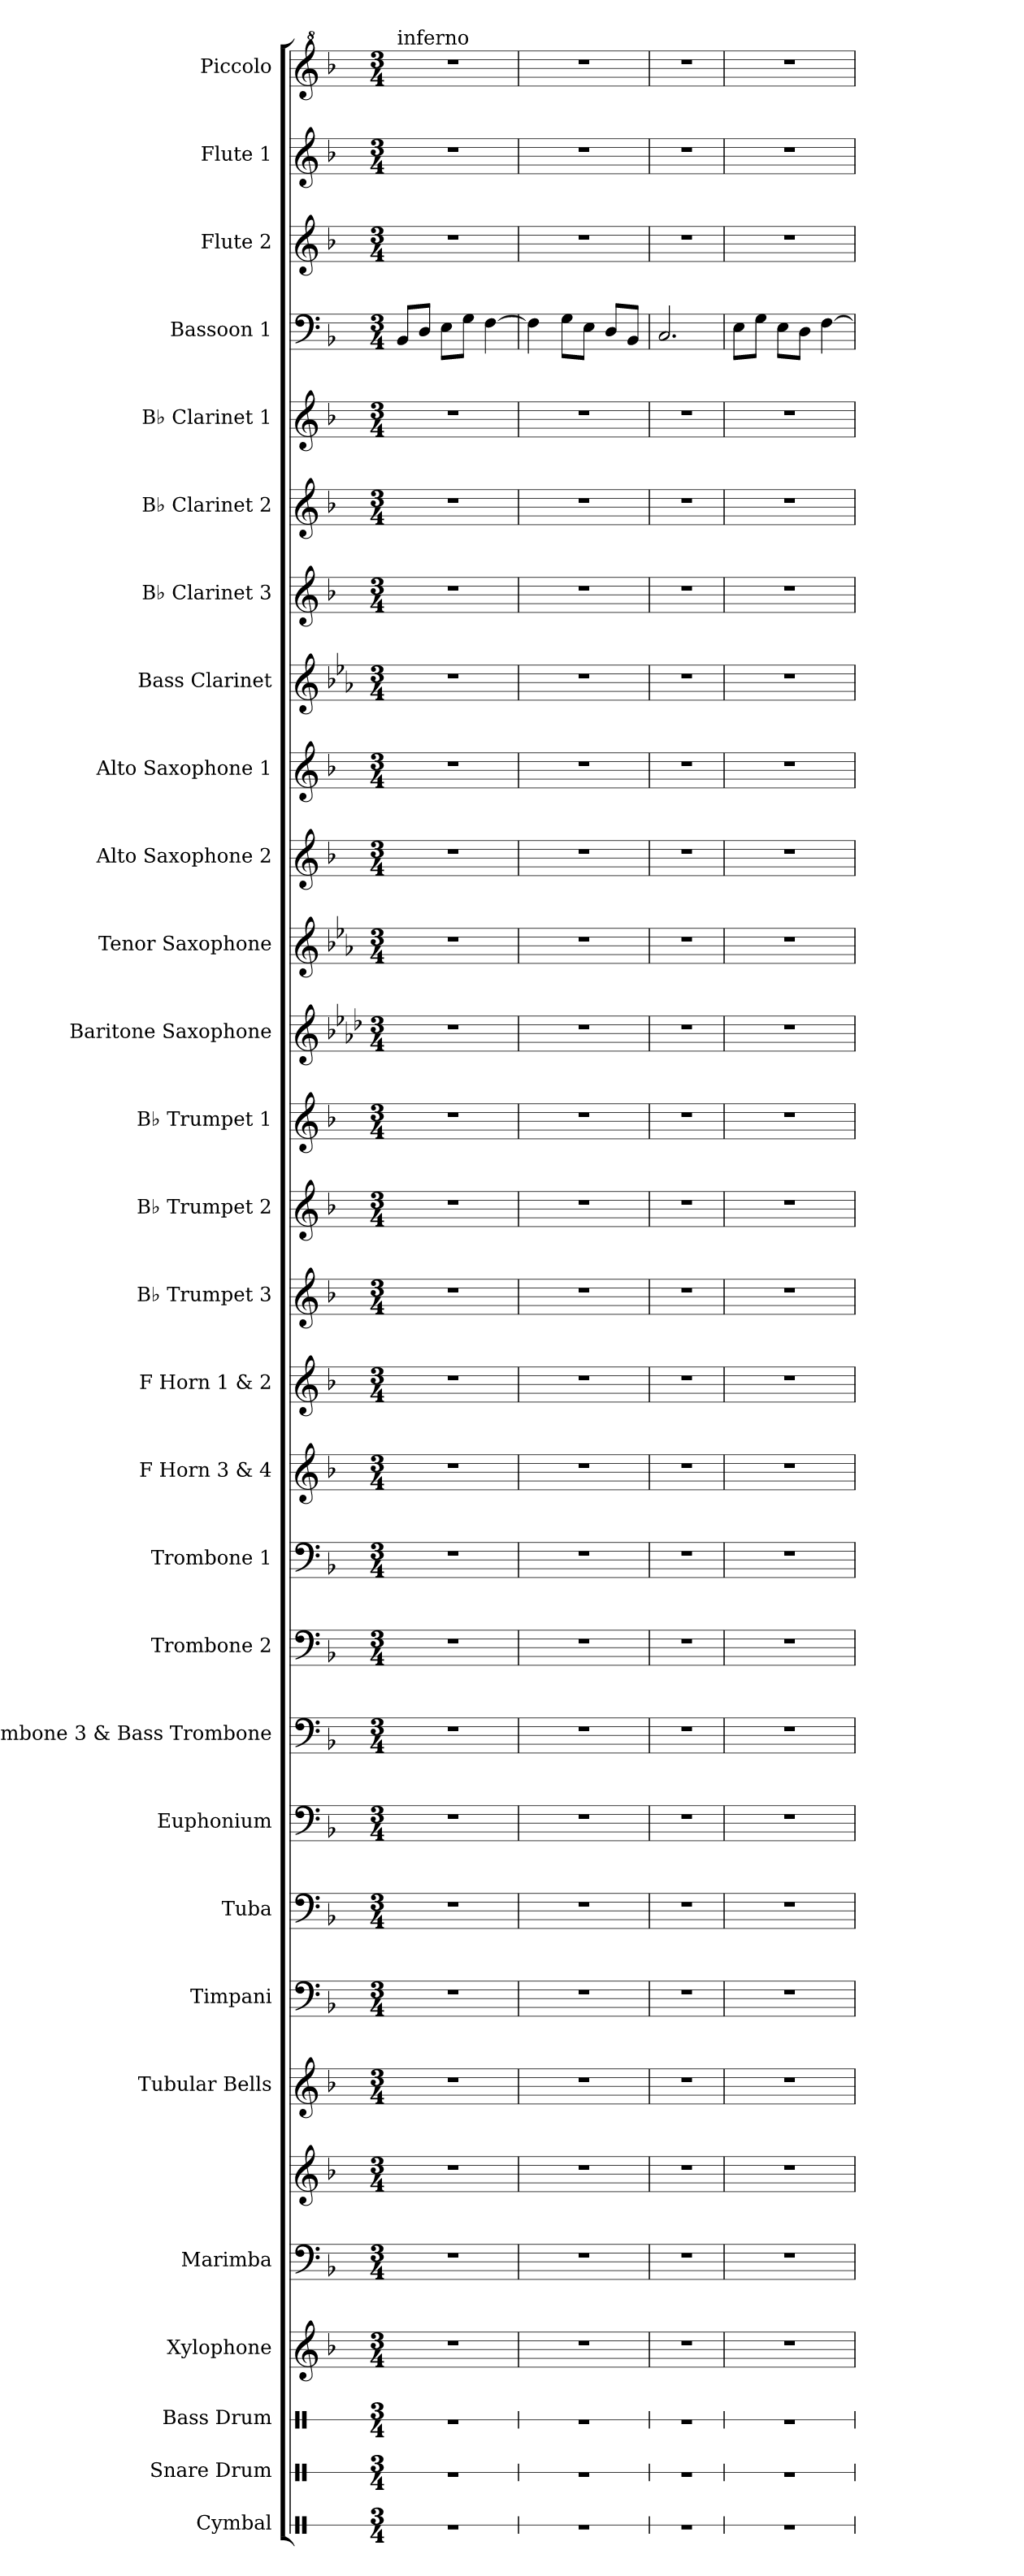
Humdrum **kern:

**kern	**kern	**kern	**kern	**kern	**kern	**kern	**kern	**kern	**kern	**kern	**kern	**kern	**kern	**kern	**kern	**kern	**kern	**kern	**kern	**kern	**kern	**kern	**kern	**kern	**kern	**kern	**kern	**kern	**kern
*part29	*part28	*part27	*part26	*part25	*part25	*part24	*part23	*part22	*part21	*part20	*part19	*part18	*part17	*part16	*part15	*part14	*part13	*part12	*part11	*part10	*part9	*part8	*part7	*part6	*part5	*part4	*part3	*part2	*part1
*staff30	*staff29	*staff28	*staff27	*staff26	*staff25	*staff24	*staff23	*staff22	*staff21	*staff20	*staff19	*staff18	*staff17	*staff16	*staff15	*staff14	*staff13	*staff12	*staff11	*staff10	*staff9	*staff8	*staff7	*staff6	*staff5	*staff4	*staff3	*staff2	*staff1
*I"Cymbal	*I"Snare Drum	*I"Bass Drum	*I"Xylophone	*I"Marimba	*	*I"Tubular Bells	*I"Timpani	*I"Tuba	*I"Euphonium	*I"Trombone 3 &amp; Bass Trombone	*I"Trombone 2	*I"Trombone 1	*I"F Horn 3 &amp; 4	*I"F Horn 1 &amp; 2	*I"B♭ Trumpet 3	*I"B♭ Trumpet 2	*I"B♭ Trumpet 1	*I"Baritone Saxophone	*I"Tenor Saxophone	*I"Alto Saxophone 2	*I"Alto Saxophone 1	*I"Bass Clarinet	*I"B♭ Clarinet 3	*I"B♭ Clarinet 2	*I"B♭ Clarinet 1	*I"Bassoon 1	*I"Flute 2	*I"Flute 1	*I"Piccolo
*I'Cym.	*I'Sn. Dr.	*I'B. Dr.	*I'Xyl.	*I'Mrm.	*	*I'Tu. Be.	*I'Timp.	*I'Tba.	*I'Euph.	*I'Tbn. 3 B. Tbn.	*I'Tbn. 2	*I'Tbn. 1	*I'F Hn. 3 4	*I'F Hn. 1 2	*I'B♭ Tpt. 3	*I'B♭ Tpt. 2	*I'B♭ Tpt. 1	*I'Bar. Sax.	*I'T. Sax.	*I'A. Sax. 2	*I'A. Sax. 1	*I'B. Cl.	*I'B♭ Cl. 3	*I'B♭ Cl. 2	*I'B♭ Cl. 1	*I'Bsn. 1	*I'Fl. 2	*I'Fl. 1	*I'Picc.
*stria1	*stria1	*stria1	*	*	*	*	*	*	*	*	*	*	*	*	*	*	*	*	*	*	*	*	*	*	*	*	*	*	*
*clefX	*clefX	*clefX	*clefG2	*clefF4	*clefG2	*clefG2	*clefF4	*clefF4	*clefF4	*clefF4	*clefF4	*clefF4	*clefG2	*clefG2	*clefG2	*clefG2	*clefG2	*clefG2	*clefG2	*clefG2	*clefG2	*clefG2	*clefG2	*clefG2	*clefG2	*clefF4	*clefG2	*clefG2	*clefG^2
*	*	*	*ITrd-7c-12	*	*	*	*	*	*	*	*	*	*ITrd4c7	*ITrd4c7	*ITrd1c2	*ITrd1c2	*ITrd1c2	*ITrd12c21	*ITrd8c14	*ITrd5c9	*ITrd5c9	*ITrd8c14	*ITrd1c2	*ITrd1c2	*ITrd1c2	*	*	*	*ITrd-7c-12
*k[]	*k[]	*k[]	*k[b-]	*k[b-]	*k[b-]	*k[b-]	*k[b-]	*k[b-]	*k[b-]	*k[b-]	*k[b-]	*k[b-]	*k[b-e-]	*k[b-e-]	*k[b-e-a-]	*k[b-e-a-]	*k[b-e-a-]	*k[b-e-a-d-]	*k[b-e-a-]	*k[b-e-a-d-]	*k[b-e-a-d-]	*k[b-e-a-]	*k[b-e-a-]	*k[b-e-a-]	*k[b-e-a-]	*k[b-]	*k[b-]	*k[b-]	*k[b-]
*M3/4	*M3/4	*M3/4	*M3/4	*M3/4	*M3/4	*M3/4	*M3/4	*M3/4	*M3/4	*M3/4	*M3/4	*M3/4	*M3/4	*M3/4	*M3/4	*M3/4	*M3/4	*M3/4	*M3/4	*M3/4	*M3/4	*M3/4	*M3/4	*M3/4	*M3/4	*M3/4	*M3/4	*M3/4	*M3/4
*MM156	*MM156	*MM156	*MM156	*MM156	*MM156	*MM156	*MM156	*MM156	*MM156	*MM156	*MM156	*MM156	*MM156	*MM156	*MM156	*MM156	*MM156	*MM156	*MM156	*MM156	*MM156	*MM156	*MM156	*MM156	*MM156	*MM156	*MM156	*MM156	*MM156
=1	=1	=1	=1	=1	=1	=1	=1	=1	=1	=1	=1	=1	=1	=1	=1	=1	=1	=1	=1	=1	=1	=1	=1	=1	=1	=1	=1	=1	=1
!	!	!	!	!	!	!	!	!	!	!	!	!	!	!	!	!	!	!	!	!	!	!	!	!	!	!	!	!	!LO:TX:a:t=inferno
2.r	2.r	2.r	2.r	2.r	2.r	2.r	2.r	2.r	2.r	2.r	2.r	2.r	2.r	2.r	2.r	2.r	2.r	2.r	2.r	2.r	2.r	2.r	2.r	2.r	2.r	8BB-/L	2.r	2.r	2.r
.	.	.	.	.	.	.	.	.	.	.	.	.	.	.	.	.	.	.	.	.	.	.	.	.	.	8D/J	.	.	.
.	.	.	.	.	.	.	.	.	.	.	.	.	.	.	.	.	.	.	.	.	.	.	.	.	.	8E\L	.	.	.
.	.	.	.	.	.	.	.	.	.	.	.	.	.	.	.	.	.	.	.	.	.	.	.	.	.	8G\J	.	.	.
.	.	.	.	.	.	.	.	.	.	.	.	.	.	.	.	.	.	.	.	.	.	.	.	.	.	[4F\	.	.	.
=2	=2	=2	=2	=2	=2	=2	=2	=2	=2	=2	=2	=2	=2	=2	=2	=2	=2	=2	=2	=2	=2	=2	=2	=2	=2	=2	=2	=2	=2
2.r	2.r	2.r	2.r	2.r	2.r	2.r	2.r	2.r	2.r	2.r	2.r	2.r	2.r	2.r	2.r	2.r	2.r	2.r	2.r	2.r	2.r	2.r	2.r	2.r	2.r	4F\]	2.r	2.r	2.r
.	.	.	.	.	.	.	.	.	.	.	.	.	.	.	.	.	.	.	.	.	.	.	.	.	.	8G\L	.	.	.
.	.	.	.	.	.	.	.	.	.	.	.	.	.	.	.	.	.	.	.	.	.	.	.	.	.	8E\J	.	.	.
.	.	.	.	.	.	.	.	.	.	.	.	.	.	.	.	.	.	.	.	.	.	.	.	.	.	8D/L	.	.	.
.	.	.	.	.	.	.	.	.	.	.	.	.	.	.	.	.	.	.	.	.	.	.	.	.	.	8BB-/J	.	.	.
=3	=3	=3	=3	=3	=3	=3	=3	=3	=3	=3	=3	=3	=3	=3	=3	=3	=3	=3	=3	=3	=3	=3	=3	=3	=3	=3	=3	=3	=3
2.r	2.r	2.r	2.r	2.r	2.r	2.r	2.r	2.r	2.r	2.r	2.r	2.r	2.r	2.r	2.r	2.r	2.r	2.r	2.r	2.r	2.r	2.r	2.r	2.r	2.r	2.C/	2.r	2.r	2.r
=4	=4	=4	=4	=4	=4	=4	=4	=4	=4	=4	=4	=4	=4	=4	=4	=4	=4	=4	=4	=4	=4	=4	=4	=4	=4	=4	=4	=4	=4
2.r	2.r	2.r	2.r	2.r	2.r	2.r	2.r	2.r	2.r	2.r	2.r	2.r	2.r	2.r	2.r	2.r	2.r	2.r	2.r	2.r	2.r	2.r	2.r	2.r	2.r	8E\L	2.r	2.r	2.r
.	.	.	.	.	.	.	.	.	.	.	.	.	.	.	.	.	.	.	.	.	.	.	.	.	.	8G\J	.	.	.
.	.	.	.	.	.	.	.	.	.	.	.	.	.	.	.	.	.	.	.	.	.	.	.	.	.	8E\L	.	.	.
.	.	.	.	.	.	.	.	.	.	.	.	.	.	.	.	.	.	.	.	.	.	.	.	.	.	8D\J	.	.	.
.	.	.	.	.	.	.	.	.	.	.	.	.	.	.	.	.	.	.	.	.	.	.	.	.	.	[4F\	.	.	.
=	=	=	=	=	=	=	=	=	=	=	=	=	=	=	=	=	=	=	=	=	=	=	=	=	=	=	=	=	=
*-	*-	*-	*-	*-	*-	*-	*-	*-	*-	*-	*-	*-	*-	*-	*-	*-	*-	*-	*-	*-	*-	*-	*-	*-	*-	*-	*-	*-	*-
